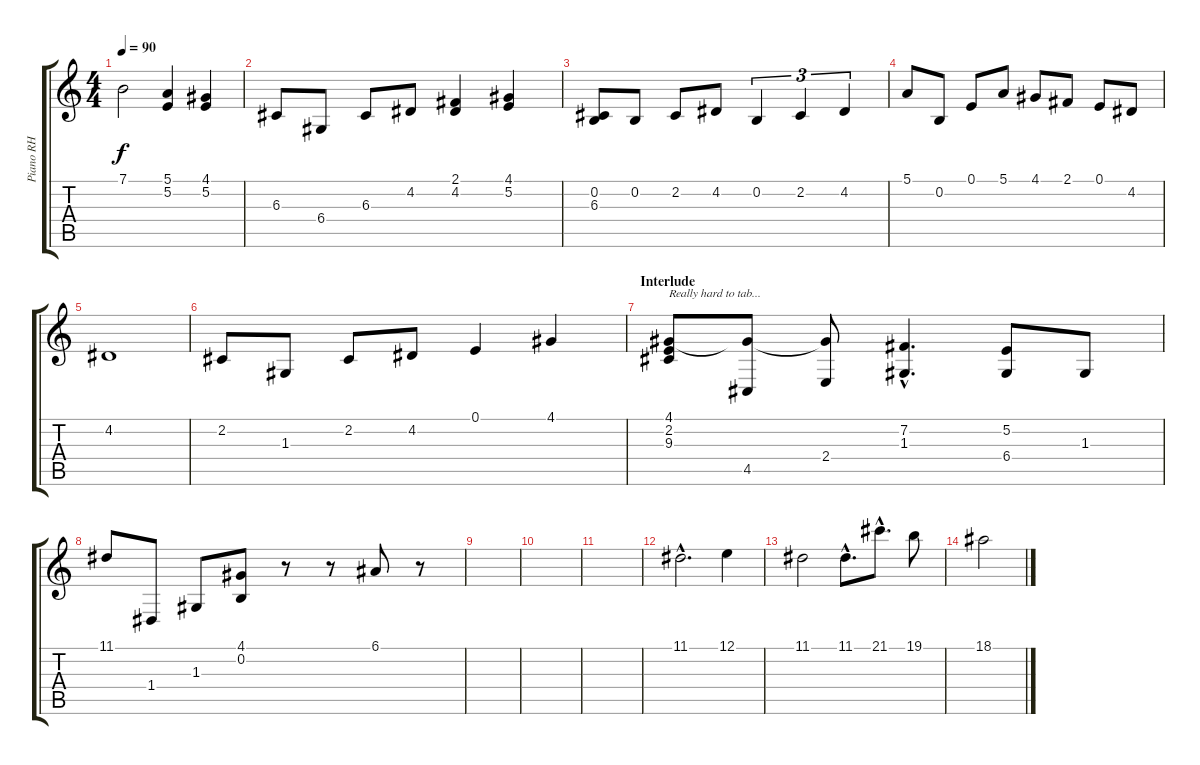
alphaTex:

\track ("Piano RH" "Piano RH") {instrument acousticgrandpiano}
\staff {score tabs}
\tuning (E4 B3 G3 D3 A2 E2) {hide}
\ts (4 4)
\tempo 90
\clef g2
\ks c
7.1.2{dy f} (5.1 5.2).4 (4.1 5.2).4 |
6.3.8 6.4.8 6.3.8 4.2.8 (2.1 4.2).4 (4.1 5.2).4 |
(0.2 6.3).8 0.2.8 2.2.8 4.2.8 0.2.4{tu (3 2)} 2.2.4{tu (3 2)} 4.2.4{tu (3 2)} |
5.1.8 0.2.8 0.1.8 5.1.8 4.1.8 2.1.8 0.1.8 4.2.8 |
4.2.1 |
2.2.8 1.3.8 2.2.8 4.2.8 0.1.4 4.1.4 |
\section ("" "Interlude")
(4.1 2.2 9.3).8{txt "Really hard to tab..."} (4.1{t} 4.5).8 (4.1{t} 2.4).8 (7.2{hac} 1.3{hac}).4{d} (5.2 6.4).8 1.3.8 |
11.1.8 1.4.8 1.3.8 (4.1 0.2).8 r.8 r.8 6.1.8 r.8 |
|
|
|
11.1{hac}.2{d} 12.1.4 |
11.1.2 11.1{hac}.8{d} 21.1{hac}.8{d} 19.1.8 |
18.1.2
